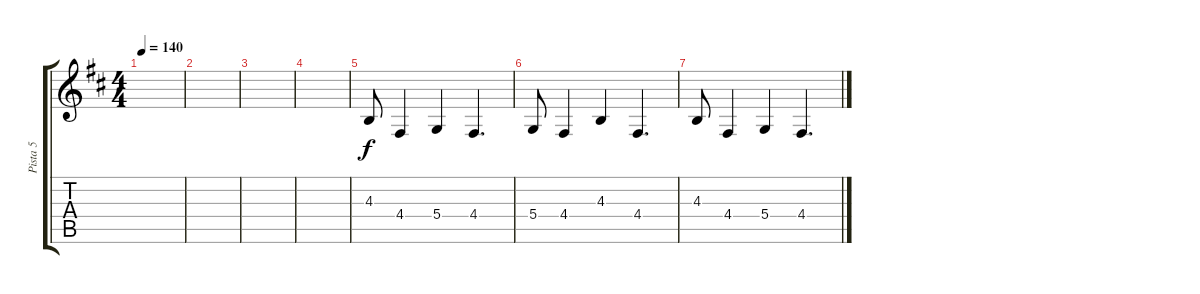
\track ("Pista 5" "Pista 5") {instrument synthstrings1}
\staff {score tabs}
\tuning (E4 B3 G3 D3 A2 E2) {hide}
\ts (4 4)
\tempo 140
\clef g2
\ks bminor
|
|
|
|
4.3.8 4.4.4 5.4.4 4.4.4{d} |
5.4.8 4.4.4 4.3.4 4.4.4{d} |
4.3.8 4.4.4 5.4.4 4.4.4{d}
